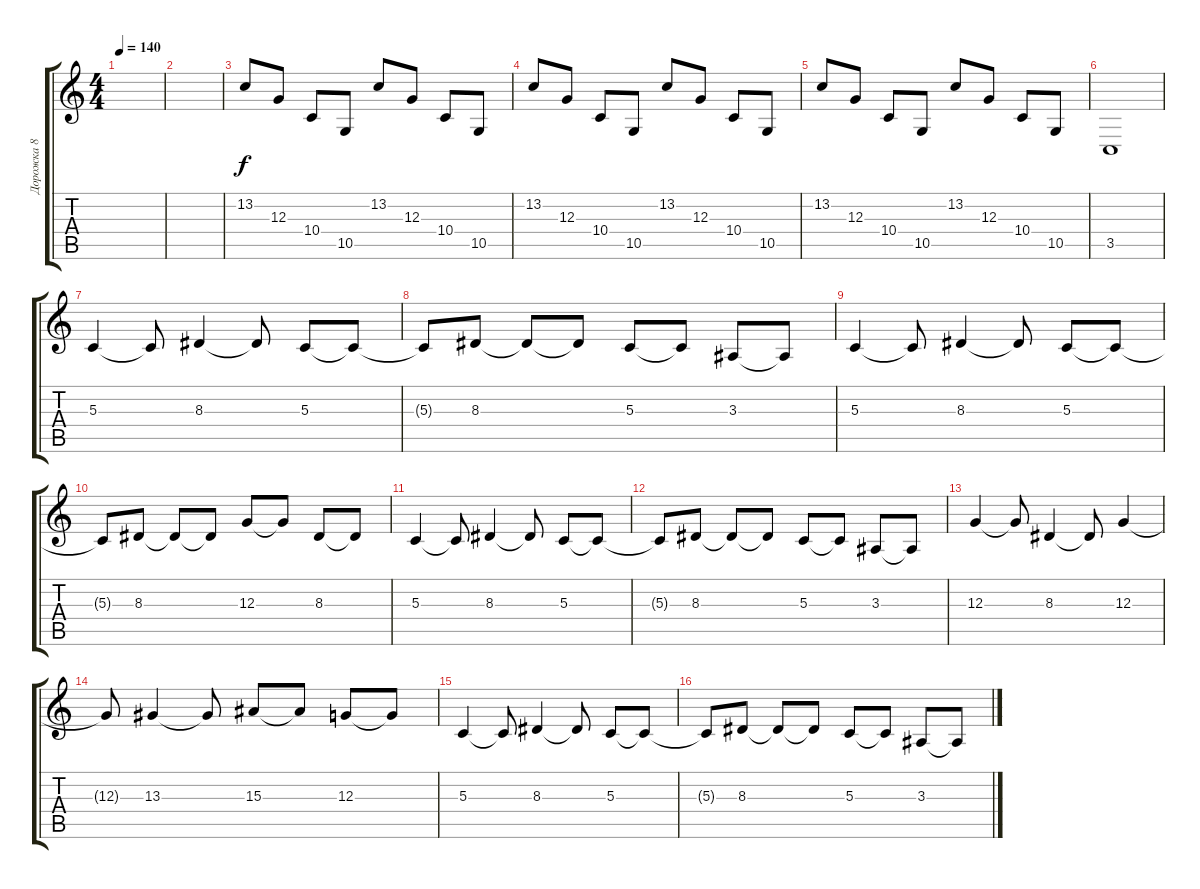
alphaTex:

\track ("Дорожка 8" "Дорожка 8") {instrument electricgrandpiano}
\staff {score tabs}
\tuning (E4 B3 G3 D3 A2 E2) {hide}
\ts (4 4)
\tempo 140
\clef g2
\ks c
|
|
13.2.8{dy f} 12.3.8 10.4.8 10.5.8 13.2.8 12.3.8 10.4.8 10.5.8 |
13.2.8 12.3.8 10.4.8 10.5.8 13.2.8 12.3.8 10.4.8 10.5.8 |
13.2.8 12.3.8 10.4.8 10.5.8 13.2.8 12.3.8 10.4.8 10.5.8 |
3.5.1 |
5.3.4{instrument musicbox} 5.3{t}.8 8.3.4 8.3{t}.8 5.3.8 5.3{t}.8 |
5.3{t}.8 8.3.8 8.3{t}.8 8.3{t}.8 5.3.8 5.3{t}.8 3.3.8 3.3{t}.8 |
5.3.4 5.3{t}.8 8.3.4 8.3{t}.8 5.3.8 5.3{t}.8 |
5.3{t}.8 8.3.8 8.3{t}.8 8.3{t}.8 12.3.8 12.3{t}.8 8.3.8 8.3{t}.8 |
5.3.4 5.3{t}.8 8.3.4 8.3{t}.8 5.3.8 5.3{t}.8 |
5.3{t}.8 8.3.8 8.3{t}.8 8.3{t}.8 5.3.8 5.3{t}.8 3.3.8 3.3{t}.8 |
12.3.4 12.3{t}.8 8.3.4 8.3{t}.8 12.3.4 |
12.3{t}.8 13.3.4 13.3{t}.8 15.3.8 15.3{t}.8 12.3.8 12.3{t}.8 |
5.3.4{instrument electricgrandpiano} 5.3{t}.8 8.3.4 8.3{t}.8 5.3.8 5.3{t}.8 |
5.3{t}.8 8.3.8 8.3{t}.8 8.3{t}.8 5.3.8 5.3{t}.8 3.3.8 3.3{t}.8
